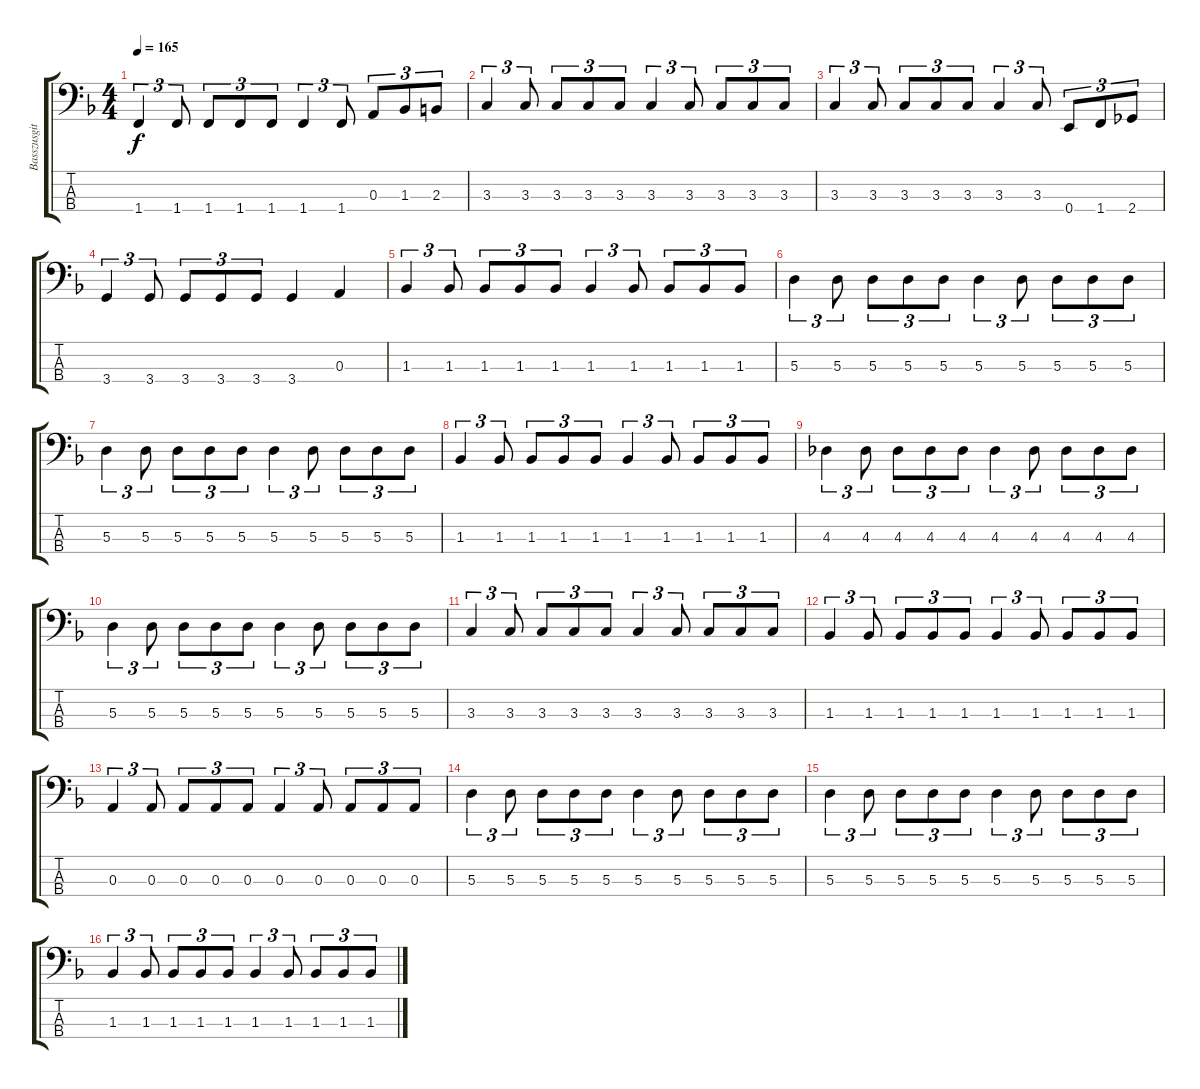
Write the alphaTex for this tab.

\track ("Basszusgitár (Greg Smith)" "Basszusgit") {instrument electricbassfinger}
\staff {score tabs}
\tuning (G2 D2 A1 E1) {hide}
\ts (4 4)
\tempo 165
\clef f4
\ks f
1.4.4{tu (3 2) dy f} 1.4.8{tu (3 2)} 1.4.8{tu (3 2)} 1.4.8{tu (3 2)} 1.4.8{tu (3 2)} 1.4.4{tu (3 2)} 1.4.8{tu (3 2)} 0.3.8{tu (3 2)} 1.3.8{tu (3 2)} 2.3.8{tu (3 2)} |
3.3.4{tu (3 2)} 3.3.8{tu (3 2)} 3.3.8{tu (3 2)} 3.3.8{tu (3 2)} 3.3.8{tu (3 2)} 3.3.4{tu (3 2)} 3.3.8{tu (3 2)} 3.3.8{tu (3 2)} 3.3.8{tu (3 2)} 3.3.8{tu (3 2)} |
3.3.4{tu (3 2)} 3.3.8{tu (3 2)} 3.3.8{tu (3 2)} 3.3.8{tu (3 2)} 3.3.8{tu (3 2)} 3.3.4{tu (3 2)} 3.3.8{tu (3 2)} 0.4.8{tu (3 2)} 1.4.8{tu (3 2)} 2.4.8{tu (3 2)} |
3.4.4{tu (3 2)} 3.4.8{tu (3 2)} 3.4.8{tu (3 2)} 3.4.8{tu (3 2)} 3.4.8{tu (3 2)} 3.4.4 0.3.4 |
1.3.4{tu (3 2)} 1.3.8{tu (3 2)} 1.3.8{tu (3 2)} 1.3.8{tu (3 2)} 1.3.8{tu (3 2)} 1.3.4{tu (3 2)} 1.3.8{tu (3 2)} 1.3.8{tu (3 2)} 1.3.8{tu (3 2)} 1.3.8{tu (3 2)} |
5.3.4{tu (3 2)} 5.3.8{tu (3 2)} 5.3.8{tu (3 2)} 5.3.8{tu (3 2)} 5.3.8{tu (3 2)} 5.3.4{tu (3 2)} 5.3.8{tu (3 2)} 5.3.8{tu (3 2)} 5.3.8{tu (3 2)} 5.3.8{tu (3 2)} |
5.3.4{tu (3 2)} 5.3.8{tu (3 2)} 5.3.8{tu (3 2)} 5.3.8{tu (3 2)} 5.3.8{tu (3 2)} 5.3.4{tu (3 2)} 5.3.8{tu (3 2)} 5.3.8{tu (3 2)} 5.3.8{tu (3 2)} 5.3.8{tu (3 2)} |
1.3.4{tu (3 2)} 1.3.8{tu (3 2)} 1.3.8{tu (3 2)} 1.3.8{tu (3 2)} 1.3.8{tu (3 2)} 1.3.4{tu (3 2)} 1.3.8{tu (3 2)} 1.3.8{tu (3 2)} 1.3.8{tu (3 2)} 1.3.8{tu (3 2)} |
4.3.4{tu (3 2)} 4.3.8{tu (3 2)} 4.3.8{tu (3 2)} 4.3.8{tu (3 2)} 4.3.8{tu (3 2)} 4.3.4{tu (3 2)} 4.3.8{tu (3 2)} 4.3.8{tu (3 2)} 4.3.8{tu (3 2)} 4.3.8{tu (3 2)} |
5.3.4{tu (3 2)} 5.3.8{tu (3 2)} 5.3.8{tu (3 2)} 5.3.8{tu (3 2)} 5.3.8{tu (3 2)} 5.3.4{tu (3 2)} 5.3.8{tu (3 2)} 5.3.8{tu (3 2)} 5.3.8{tu (3 2)} 5.3.8{tu (3 2)} |
3.3.4{tu (3 2)} 3.3.8{tu (3 2)} 3.3.8{tu (3 2)} 3.3.8{tu (3 2)} 3.3.8{tu (3 2)} 3.3.4{tu (3 2)} 3.3.8{tu (3 2)} 3.3.8{tu (3 2)} 3.3.8{tu (3 2)} 3.3.8{tu (3 2)} |
1.3.4{tu (3 2)} 1.3.8{tu (3 2)} 1.3.8{tu (3 2)} 1.3.8{tu (3 2)} 1.3.8{tu (3 2)} 1.3.4{tu (3 2)} 1.3.8{tu (3 2)} 1.3.8{tu (3 2)} 1.3.8{tu (3 2)} 1.3.8{tu (3 2)} |
0.3.4{tu (3 2)} 0.3.8{tu (3 2)} 0.3.8{tu (3 2)} 0.3.8{tu (3 2)} 0.3.8{tu (3 2)} 0.3.4{tu (3 2)} 0.3.8{tu (3 2)} 0.3.8{tu (3 2)} 0.3.8{tu (3 2)} 0.3.8{tu (3 2)} |
5.3.4{tu (3 2)} 5.3.8{tu (3 2)} 5.3.8{tu (3 2)} 5.3.8{tu (3 2)} 5.3.8{tu (3 2)} 5.3.4{tu (3 2)} 5.3.8{tu (3 2)} 5.3.8{tu (3 2)} 5.3.8{tu (3 2)} 5.3.8{tu (3 2)} |
5.3.4{tu (3 2)} 5.3.8{tu (3 2)} 5.3.8{tu (3 2)} 5.3.8{tu (3 2)} 5.3.8{tu (3 2)} 5.3.4{tu (3 2)} 5.3.8{tu (3 2)} 5.3.8{tu (3 2)} 5.3.8{tu (3 2)} 5.3.8{tu (3 2)} |
1.3.4{tu (3 2)} 1.3.8{tu (3 2)} 1.3.8{tu (3 2)} 1.3.8{tu (3 2)} 1.3.8{tu (3 2)} 1.3.4{tu (3 2)} 1.3.8{tu (3 2)} 1.3.8{tu (3 2)} 1.3.8{tu (3 2)} 1.3.8{tu (3 2)}
